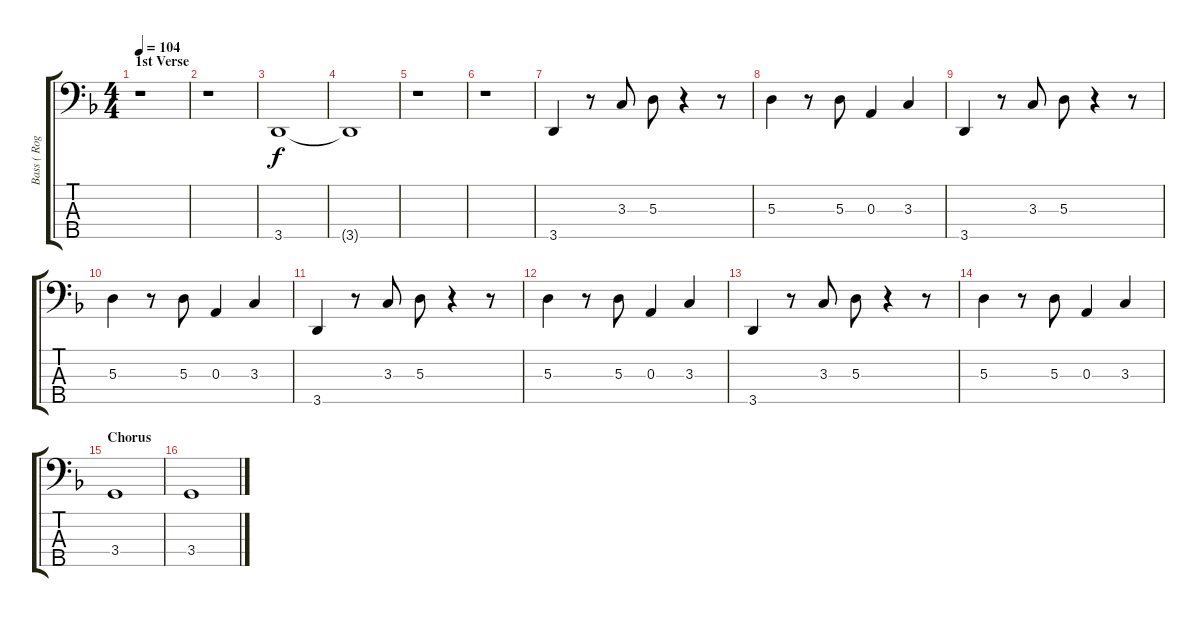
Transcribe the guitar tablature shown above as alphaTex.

\track ("Bass ( Roger Waters )" "Bass ( Rog") {instrument electricbassfinger}
\staff {score tabs}
\tuning (G2 D2 A1 E1 B0) {hide}
\ts (4 4)
\section ("" "1st Verse")
\tempo 104
\clef f4
\ks dminor
r.1{dy f instrument electricbassfinger} |
r.1 |
3.5.1 |
3.5{t}.1 |
r.1 |
r.1 |
3.5.4 r.8 3.3.8 5.3.8 r.4 r.8 |
5.3.4 r.8 5.3.8 0.3.4 3.3.4 |
3.5.4 r.8 3.3.8 5.3.8 r.4 r.8 |
5.3.4 r.8 5.3.8 0.3.4 3.3.4 |
3.5.4 r.8 3.3.8 5.3.8 r.4 r.8 |
5.3.4 r.8 5.3.8 0.3.4 3.3.4 |
3.5.4 r.8 3.3.8 5.3.8 r.4 r.8 |
5.3.4 r.8 5.3.8 0.3.4 3.3.4 |
\section ("" "Chorus")
3.4.1 |
3.4.1
